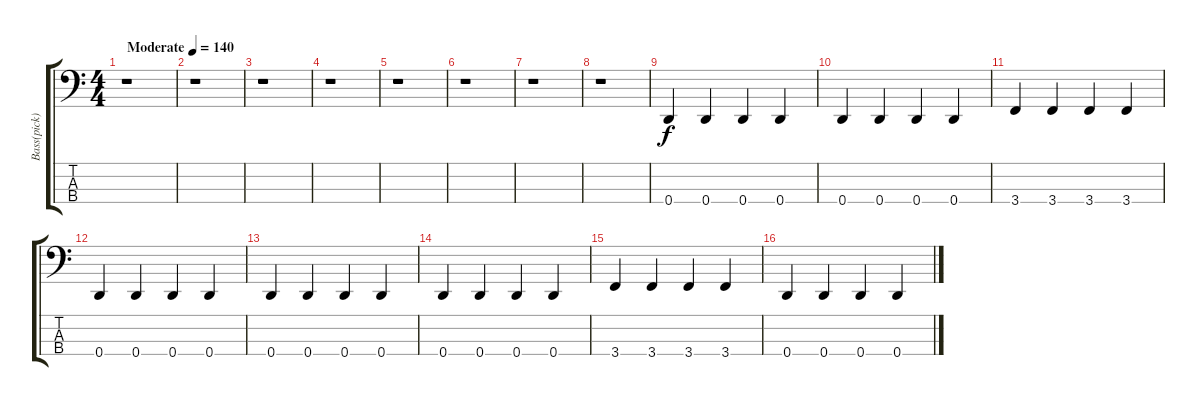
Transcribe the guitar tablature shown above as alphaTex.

\track ("Bass(pick)" "Bass(pick)") {instrument electricbasspick}
\staff {score tabs}
\tuning (G2 D2 A1 D1) {hide}
\ts (4 4)
\tempo (140 "Moderate")
\clef f4
\ks c
r.1{dy f instrument electricbasspick} |
r.1 |
r.1 |
r.1 |
r.1 |
r.1 |
r.1 |
r.1 |
0.4.4 0.4.4 0.4.4 0.4.4 |
0.4.4 0.4.4 0.4.4 0.4.4 |
3.4.4 3.4.4 3.4.4 3.4.4 |
0.4.4 0.4.4 0.4.4 0.4.4 |
0.4.4 0.4.4 0.4.4 0.4.4 |
0.4.4 0.4.4 0.4.4 0.4.4 |
3.4.4 3.4.4 3.4.4 3.4.4 |
0.4.4 0.4.4 0.4.4 0.4.4
